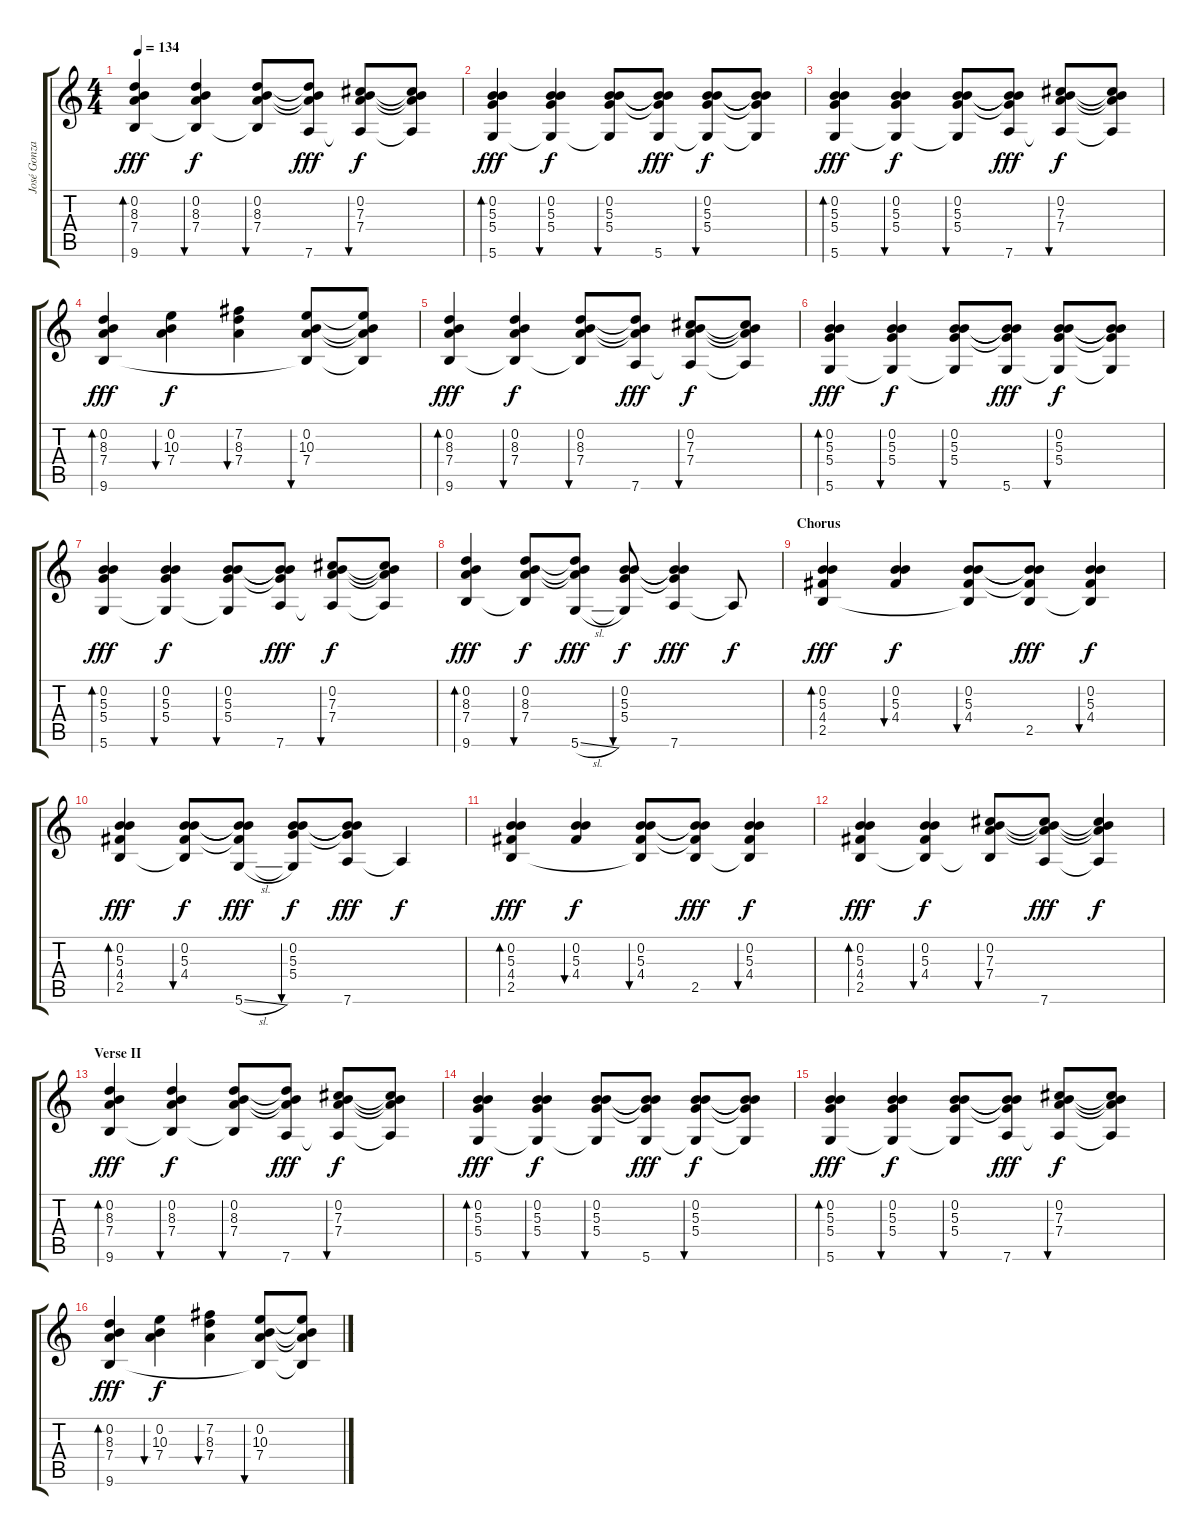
\track ("José Gonzalez" "José Gonza") {instrument acousticguitarsteel}
\staff {score tabs}
\tuning (E4 B3 Gb3 D3 A2 D2) {hide}
\ts (4 4)
\tempo 134
\clef g2
\ks c
(0.2 8.3 7.4 9.6).4{bd 60 dy fff} (0.2 8.3 7.4 9.6{t}).4{bu 30 dy f} (0.2 8.3 7.4 9.6{t}).8{bu 30} (0.2{t} 8.3{t} 7.4{t} 7.6).8{dy fff} (0.2 7.3 7.4 7.6{t}).8{bu 30 dy f} (0.2{t} 7.3{t} 7.4{t} 7.6{t}).8 |
(0.2 5.3 5.4 5.6).4{bd 30 dy fff} (0.2 5.3 5.4 5.6{t}).4{bu 30 dy f} (0.2 5.3 5.4 5.6{t}).8{bu 30} (0.2{t} 5.3{t} 5.4{t} 5.6).8{dy fff} (0.2 5.3 5.4 5.6{t}).8{bu 30 dy f} (0.2{t} 5.3{t} 5.4{t} 5.6{t}).8 |
(0.2 5.3 5.4 5.6).4{bd 30 dy fff} (0.2 5.3 5.4 5.6{t}).4{bu 30 dy f} (0.2 5.3 5.4 5.6{t}).8{bu 30} (0.2{t} 5.3{t} 5.4{t} 7.6).8{dy fff} (0.2 7.3 7.4 7.6{t}).8{bu 30 dy f} (0.2{t} 7.3{t} 7.4{t} 7.6{t}).8 |
(0.2 8.3 7.4 9.6).4{bd 30 dy fff} (0.2 10.3 7.4).4{bu 30 dy f} (7.2 8.3 7.4).4{bu 30} (0.2 10.3 7.4 9.6{t}).8{bu 30} (0.2{t} 10.3{t} 7.4{t} 9.6{t}).8 |
(0.2 8.3 7.4 9.6).4{bd 60 dy fff} (0.2 8.3 7.4 9.6{t}).4{bu 30 dy f} (0.2 8.3 7.4 9.6{t}).8{bu 30} (0.2{t} 8.3{t} 7.4{t} 7.6).8{dy fff} (0.2 7.3 7.4 7.6{t}).8{bu 30 dy f} (0.2{t} 7.3{t} 7.4{t} 7.6{t}).8 |
(0.2 5.3 5.4 5.6).4{bd 30 dy fff} (0.2 5.3 5.4 5.6{t}).4{bu 30 dy f} (0.2 5.3 5.4 5.6{t}).8{bu 30} (0.2{t} 5.3{t} 5.4{t} 5.6).8{dy fff} (0.2 5.3 5.4 5.6{t}).8{bu 30 dy f} (0.2{t} 5.3{t} 5.4{t} 5.6{t}).8 |
(0.2 5.3 5.4 5.6).4{bd 30 dy fff} (0.2 5.3 5.4 5.6{t}).4{bu 30 dy f} (0.2 5.3 5.4 5.6{t}).8{bu 30} (0.2{t} 5.3{t} 5.4{t} 7.6).8{dy fff} (0.2 7.3 7.4 7.6{t}).8{bu 30 dy f} (0.2{t} 7.3{t} 7.4{t} 7.6{t}).8 |
(0.2 8.3 7.4 9.6).4{bd 30 dy fff} (0.2 8.3 7.4 9.6{t}).8{bu 30 dy f} (0.2{t} 8.3{t} 7.4{t} 5.6{sl}).8{dy fff} (0.2 5.3 5.4 5.6{t}).8{bu 30 dy f} (0.2{t} 5.3{t} 5.4{t} 7.6).4{dy fff} 7.6{t}.8{dy f} |
\section ("" "Chorus")
(0.2 5.3 4.4 2.5).4{bd 30 dy fff} (0.2 5.3 4.4).4{bu 30 dy f} (0.2 5.3 4.4 2.5{t}).8{bu 30} (0.2{t} 5.3{t} 4.4{t} 2.5).8{dy fff} (0.2 5.3 4.4 2.5{t}).4{bu 30 dy f} |
(0.2 5.3 4.4 2.5).4{bd 30 dy fff} (0.2 5.3 4.4 2.5{t}).8{bu 30 dy f} (0.2{t} 5.3{t} 4.4{t} 5.6{sl}).8{dy fff} (0.2 5.3 5.4 5.6{t}).8{bu 30 dy f} (0.2{t} 5.3{t} 5.4{t} 7.6).8{dy fff} 7.6{t}.4{dy f} |
(0.2 5.3 4.4 2.5).4{bd 30 dy fff} (0.2 5.3 4.4).4{bu 30 dy f} (0.2 5.3 4.4 2.5{t}).8{bu 30} (0.2{t} 5.3{t} 4.4{t} 2.5).8{dy fff} (0.2 5.3 4.4 2.5{t}).4{bu 30 dy f} |
(0.2 5.3 4.4 2.5).4{bd 30 dy fff} (0.2 5.3 4.4 2.5{t}).4{bu 30 dy f} (0.2 7.3 7.4 2.5{t}).8{bu 30} (0.2{t} 7.3{t} 7.4{t} 7.6).8{dy fff} (0.2{t} 7.3{t} 7.4{t} 7.6{t}).4{dy f} |
\section ("" "Verse II")
(0.2 8.3 7.4 9.6).4{bd 60 dy fff} (0.2 8.3 7.4 9.6{t}).4{bu 30 dy f} (0.2 8.3 7.4 9.6{t}).8{bu 30} (0.2{t} 8.3{t} 7.4{t} 7.6).8{dy fff} (0.2 7.3 7.4 7.6{t}).8{bu 30 dy f} (0.2{t} 7.3{t} 7.4{t} 7.6{t}).8 |
(0.2 5.3 5.4 5.6).4{bd 30 dy fff} (0.2 5.3 5.4 5.6{t}).4{bu 30 dy f} (0.2 5.3 5.4 5.6{t}).8{bu 30} (0.2{t} 5.3{t} 5.4{t} 5.6).8{dy fff} (0.2 5.3 5.4 5.6{t}).8{bu 30 dy f} (0.2{t} 5.3{t} 5.4{t} 5.6{t}).8 |
(0.2 5.3 5.4 5.6).4{bd 30 dy fff} (0.2 5.3 5.4 5.6{t}).4{bu 30 dy f} (0.2 5.3 5.4 5.6{t}).8{bu 30} (0.2{t} 5.3{t} 5.4{t} 7.6).8{dy fff} (0.2 7.3 7.4 7.6{t}).8{bu 30 dy f} (0.2{t} 7.3{t} 7.4{t} 7.6{t}).8 |
(0.2 8.3 7.4 9.6).4{bd 30 dy fff} (0.2 10.3 7.4).4{bu 30 dy f} (7.2 8.3 7.4).4{bu 30} (0.2 10.3 7.4 9.6{t}).8{bu 30} (0.2{t} 10.3{t} 7.4{t} 9.6{t}).8
